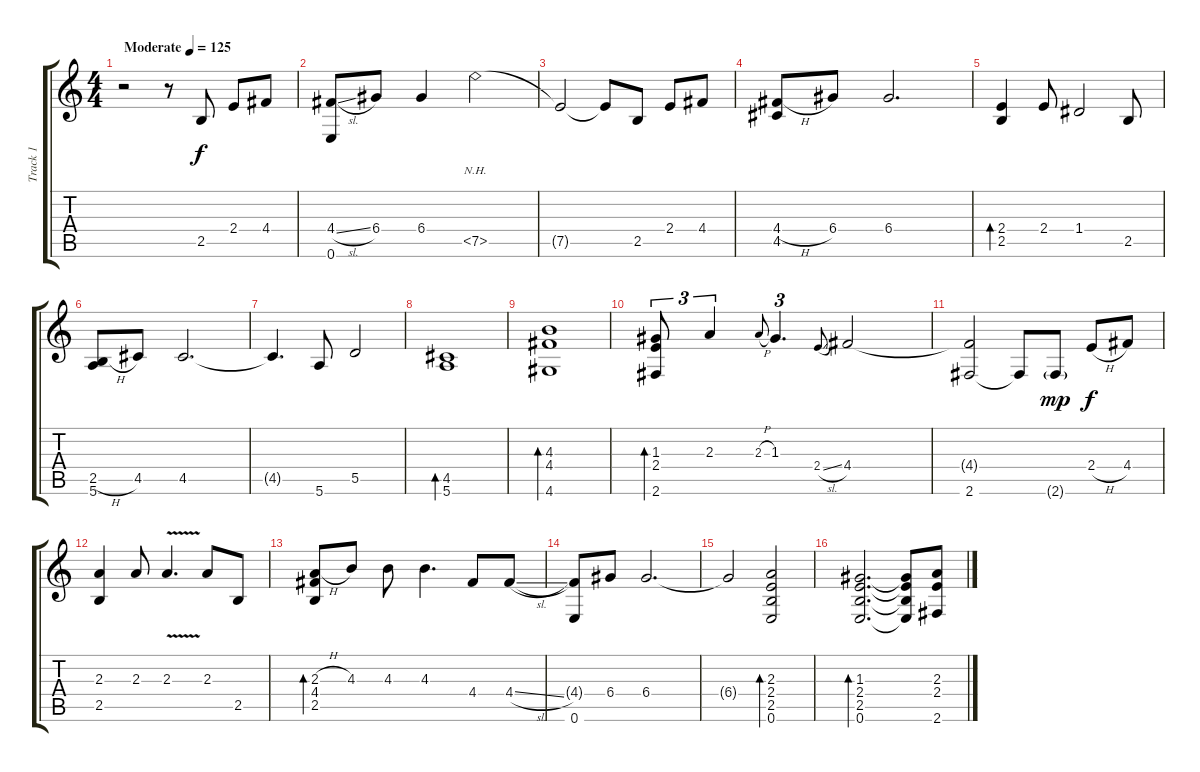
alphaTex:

\track ("Track 1" "Track 1") {instrument acousticguitarsteel}
\staff {score tabs}
\tuning (E4 B3 G3 D3 A2 E2) {hide}
\ts (4 4)
\tempo (125 "Moderate")
\clef g2
\ks c
r.2{dy f instrument acousticguitarsteel} r.8 2.5.8 2.4.8 4.4.8 |
(4.4{sl} 0.6).8 6.4.8 6.4.4 7.5{nh}.2 |
7.5{t}.2 7.5{t}.8 2.5.8 2.4.8 4.4.8 |
(4.4{h} 4.5).8 6.4.8 6.4.2{d} |
(2.4 2.5).4{bd 240} 2.4.8 1.4.2 2.5.8 |
(2.5{h} 5.6).8 4.5.8 4.5.2{d} |
4.5{t}.4{d} 5.6.8 5.5.2 |
(4.5 5.6).1{bd 240} |
(4.3 4.4 4.6).1{bd 240} |
(1.3 2.4 2.6).8{tu (3 2) bd 240} 2.3.4{tu (3 2)} 2.3{h}.8{gr onbeat} 1.3.4{d tu (3 2)} 2.4{sl}.8{gr onbeat} 4.4.2 |
(4.4{t} 2.6).2 2.6{t}.8 2.6{g}.8{dy mp} 2.4{h}.8{dy f} 4.4.8 |
(2.3 2.5).4 2.3.8 2.3{v}.4{d} 2.3.8 2.5.8 |
(2.3{h} 4.4 2.5).8{bd 240} 4.3.8 4.3.8 4.3.4{d} 4.4.8 4.4{sl}.8 |
(4.4{t} 0.6).8 6.4.8 6.4.2{d} |
6.4{t}.2 (2.3 2.4 2.5 0.6).2{bd 240} |
(1.3 2.4 2.5 0.6).2{d bd 240} (1.3{t} 2.4{t} 2.5{t} 0.6{t}).8 (2.3{sl} 2.4{sl} 2.6{sl}).8
